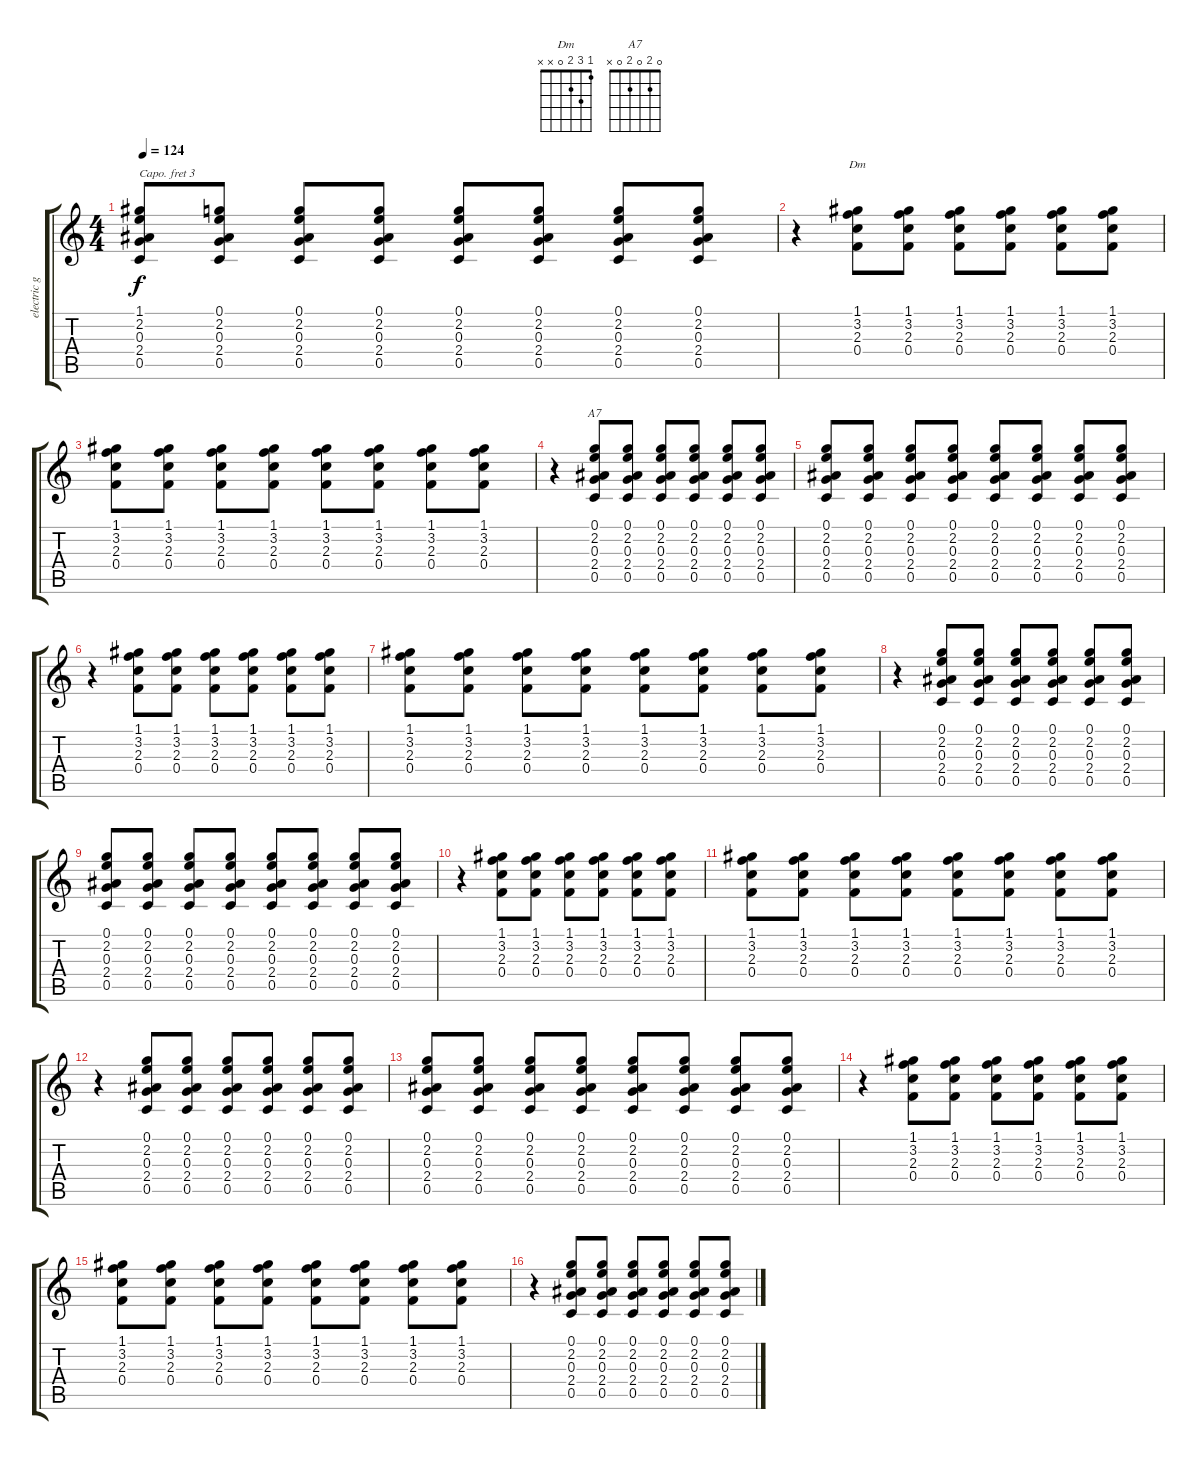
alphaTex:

\track ("electric guitar capo 3" "electric g") {instrument overdrivenguitar}
\staff {score tabs}
\capo 3
\tuning (E4 B3 G3 D3 A2 E2) {hide}
\chord ("Dm" 1 3 2 0 x x)
\chord ("A7" 0 2 0 2 0 x)
\ts (4 4)
\tempo 124
\clef g2
\ks c
(1.1 2.2 0.3 2.4 0.5).8{dy f} (0.1 2.2 0.3 2.4 0.5).8 (0.1 2.2 0.3 2.4 0.5).8 (0.1 2.2 0.3 2.4 0.5).8 (0.1 2.2 0.3 2.4 0.5).8 (0.1 2.2 0.3 2.4 0.5).8 (0.1 2.2 0.3 2.4 0.5).8 (0.1 2.2 0.3 2.4 0.5).8 |
r.4 (1.1 3.2 2.3 0.4).8{ch "Dm"} (1.1 3.2 2.3 0.4).8 (1.1 3.2 2.3 0.4).8 (1.1 3.2 2.3 0.4).8 (1.1 3.2 2.3 0.4).8 (1.1 3.2 2.3 0.4).8 |
(1.1 3.2 2.3 0.4).8 (1.1 3.2 2.3 0.4).8 (1.1 3.2 2.3 0.4).8 (1.1 3.2 2.3 0.4).8 (1.1 3.2 2.3 0.4).8 (1.1 3.2 2.3 0.4).8 (1.1 3.2 2.3 0.4).8 (1.1 3.2 2.3 0.4).8 |
r.4 (0.1 2.2 0.3 2.4 0.5).8{ch "A7"} (0.1 2.2 0.3 2.4 0.5).8 (0.1 2.2 0.3 2.4 0.5).8 (0.1 2.2 0.3 2.4 0.5).8 (0.1 2.2 0.3 2.4 0.5).8 (0.1 2.2 0.3 2.4 0.5).8 |
(0.1 2.2 0.3 2.4 0.5).8 (0.1 2.2 0.3 2.4 0.5).8 (0.1 2.2 0.3 2.4 0.5).8 (0.1 2.2 0.3 2.4 0.5).8 (0.1 2.2 0.3 2.4 0.5).8 (0.1 2.2 0.3 2.4 0.5).8 (0.1 2.2 0.3 2.4 0.5).8 (0.1 2.2 0.3 2.4 0.5).8 |
r.4 (1.1 3.2 2.3 0.4).8 (1.1 3.2 2.3 0.4).8 (1.1 3.2 2.3 0.4).8 (1.1 3.2 2.3 0.4).8 (1.1 3.2 2.3 0.4).8 (1.1 3.2 2.3 0.4).8 |
(1.1 3.2 2.3 0.4).8 (1.1 3.2 2.3 0.4).8 (1.1 3.2 2.3 0.4).8 (1.1 3.2 2.3 0.4).8 (1.1 3.2 2.3 0.4).8 (1.1 3.2 2.3 0.4).8 (1.1 3.2 2.3 0.4).8 (1.1 3.2 2.3 0.4).8 |
r.4 (0.1 2.2 0.3 2.4 0.5).8 (0.1 2.2 0.3 2.4 0.5).8 (0.1 2.2 0.3 2.4 0.5).8 (0.1 2.2 0.3 2.4 0.5).8 (0.1 2.2 0.3 2.4 0.5).8 (0.1 2.2 0.3 2.4 0.5).8 |
(0.1 2.2 0.3 2.4 0.5).8 (0.1 2.2 0.3 2.4 0.5).8 (0.1 2.2 0.3 2.4 0.5).8 (0.1 2.2 0.3 2.4 0.5).8 (0.1 2.2 0.3 2.4 0.5).8 (0.1 2.2 0.3 2.4 0.5).8 (0.1 2.2 0.3 2.4 0.5).8 (0.1 2.2 0.3 2.4 0.5).8 |
r.4 (1.1 3.2 2.3 0.4).8 (1.1 3.2 2.3 0.4).8 (1.1 3.2 2.3 0.4).8 (1.1 3.2 2.3 0.4).8 (1.1 3.2 2.3 0.4).8 (1.1 3.2 2.3 0.4).8 |
(1.1 3.2 2.3 0.4).8 (1.1 3.2 2.3 0.4).8 (1.1 3.2 2.3 0.4).8 (1.1 3.2 2.3 0.4).8 (1.1 3.2 2.3 0.4).8 (1.1 3.2 2.3 0.4).8 (1.1 3.2 2.3 0.4).8 (1.1 3.2 2.3 0.4).8 |
r.4 (0.1 2.2 0.3 2.4 0.5).8 (0.1 2.2 0.3 2.4 0.5).8 (0.1 2.2 0.3 2.4 0.5).8 (0.1 2.2 0.3 2.4 0.5).8 (0.1 2.2 0.3 2.4 0.5).8 (0.1 2.2 0.3 2.4 0.5).8 |
(0.1 2.2 0.3 2.4 0.5).8 (0.1 2.2 0.3 2.4 0.5).8 (0.1 2.2 0.3 2.4 0.5).8 (0.1 2.2 0.3 2.4 0.5).8 (0.1 2.2 0.3 2.4 0.5).8 (0.1 2.2 0.3 2.4 0.5).8 (0.1 2.2 0.3 2.4 0.5).8 (0.1 2.2 0.3 2.4 0.5).8 |
r.4 (1.1 3.2 2.3 0.4).8 (1.1 3.2 2.3 0.4).8 (1.1 3.2 2.3 0.4).8 (1.1 3.2 2.3 0.4).8 (1.1 3.2 2.3 0.4).8 (1.1 3.2 2.3 0.4).8 |
(1.1 3.2 2.3 0.4).8 (1.1 3.2 2.3 0.4).8 (1.1 3.2 2.3 0.4).8 (1.1 3.2 2.3 0.4).8 (1.1 3.2 2.3 0.4).8 (1.1 3.2 2.3 0.4).8 (1.1 3.2 2.3 0.4).8 (1.1 3.2 2.3 0.4).8 |
r.4{volume 0} (0.1 2.2 0.3 2.4 0.5).8 (0.1 2.2 0.3 2.4 0.5).8 (0.1 2.2 0.3 2.4 0.5).8 (0.1 2.2 0.3 2.4 0.5).8 (0.1 2.2 0.3 2.4 0.5).8 (0.1 2.2 0.3 2.4 0.5).8
